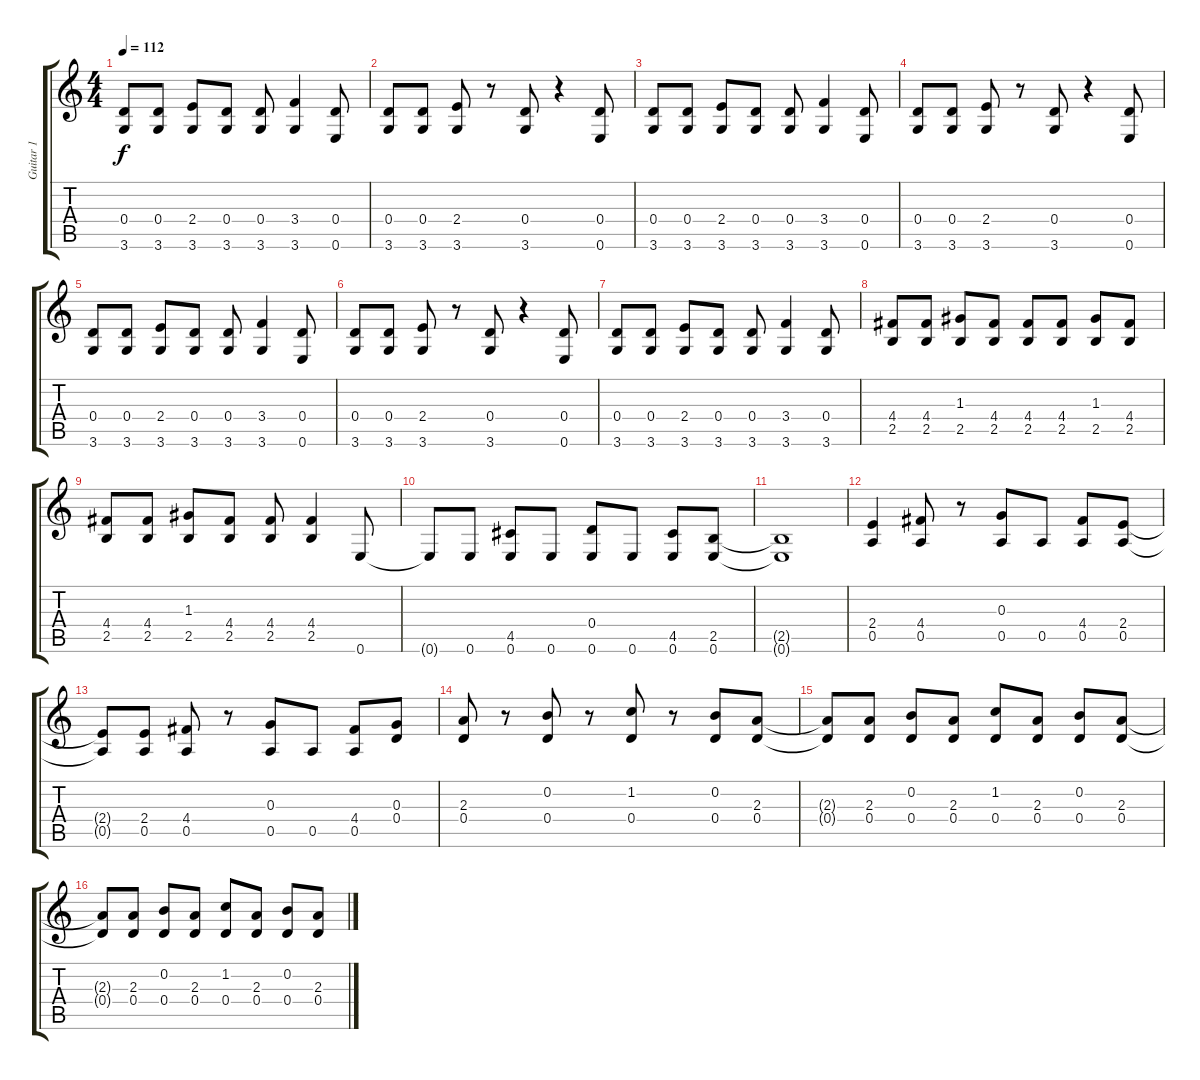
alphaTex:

\track ("Guitar 1" "Guitar 1") {instrument overdrivenguitar}
\staff {score tabs}
\tuning (E4 B3 G3 D3 A2 E2) {hide}
\ts (4 4)
\tempo 112
\clef g2
\ks c
(0.4 3.6).8{dy f} (0.4 3.6).8 (2.4 3.6).8 (0.4 3.6).8 (0.4 3.6).8 (3.4 3.6).4 (0.4 0.6).8 |
(0.4 3.6).8 (0.4 3.6).8 (2.4 3.6).8 r.8 (0.4 3.6).8 r.4 (0.4 0.6).8 |
(0.4 3.6).8 (0.4 3.6).8 (2.4 3.6).8 (0.4 3.6).8 (0.4 3.6).8 (3.4 3.6).4 (0.4 0.6).8 |
(0.4 3.6).8 (0.4 3.6).8 (2.4 3.6).8 r.8 (0.4 3.6).8 r.4 (0.4 0.6).8 |
(0.4 3.6).8 (0.4 3.6).8 (2.4 3.6).8 (0.4 3.6).8 (0.4 3.6).8 (3.4 3.6).4 (0.4 0.6).8 |
(0.4 3.6).8 (0.4 3.6).8 (2.4 3.6).8 r.8 (0.4 3.6).8 r.4 (0.4 0.6).8 |
(0.4 3.6).8 (0.4 3.6).8 (2.4 3.6).8 (0.4 3.6).8 (0.4 3.6).8 (3.4 3.6).4 (0.4 3.6).8 |
(4.4 2.5).8 (4.4 2.5).8 (1.3 2.5).8 (4.4 2.5).8 (4.4 2.5).8 (4.4 2.5).8 (1.3 2.5).8 (4.4 2.5).8 |
(4.4 2.5).8 (4.4 2.5).8 (1.3 2.5).8 (4.4 2.5).8 (4.4 2.5).8 (4.4 2.5).4 0.6.8 |
0.6{t}.8 0.6.8 (4.5 0.6).8 0.6.8 (0.4 0.6).8 0.6.8 (4.5 0.6).8 (2.5 0.6).8 |
(2.5{t} 0.6{t}).1 |
(2.4 0.5).4 (4.4 0.5).8 r.8 (0.3 0.5).8 0.5.8 (4.4 0.5).8 (2.4 0.5).8 |
(2.4{t} 0.5{t}).8 (2.4 0.5).8 (4.4 0.5).8 r.8 (0.3 0.5).8 0.5.8 (4.4 0.5).8 (0.3 0.4).8 |
(2.3 0.4).8 r.8 (0.2 0.4).8 r.8 (1.2 0.4).8 r.8 (0.2 0.4).8 (2.3 0.4).8 |
(2.3{t} 0.4{t}).8 (2.3 0.4).8 (0.2 0.4).8 (2.3 0.4).8 (1.2 0.4).8 (2.3 0.4).8 (0.2 0.4).8 (2.3 0.4).8 |
(2.3{t} 0.4{t}).8 (2.3 0.4).8 (0.2 0.4).8 (2.3 0.4).8 (1.2 0.4).8 (2.3 0.4).8 (0.2 0.4).8 (2.3 0.4).8
